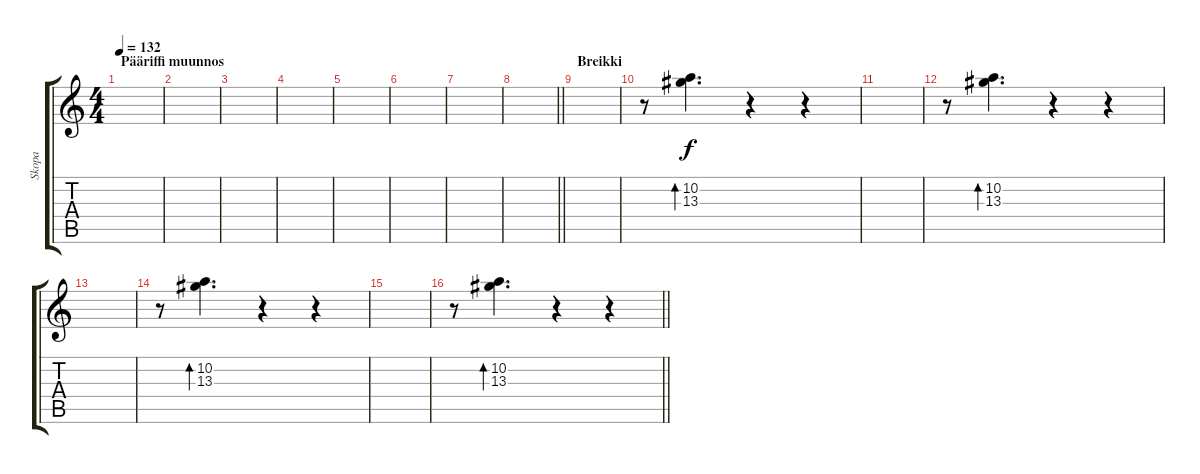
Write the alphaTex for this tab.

\track ("Skopa" "Skopa") {instrument acousticguitarsteel}
\staff {score tabs}
\tuning (E4 B3 G3 D3 G2 C2) {hide}
\ts (4 4)
\section ("" "Pääriffi muunnos")
\tempo 132
\clef g2
\ks c
|
|
|
|
|
|
|
\barLineRight lightlight
|
\section ("" "Breikki")
|
r.8 (10.2 13.3).4{d bd 240} r.4 r.4 |
|
r.8 (10.2 13.3).4{d bd 240} r.4 r.4 |
|
r.8 (10.2 13.3).4{d bd 240} r.4 r.4 |
|
\barLineRight lightlight
r.8 (10.2 13.3).4{d bd 240} r.4 r.4
